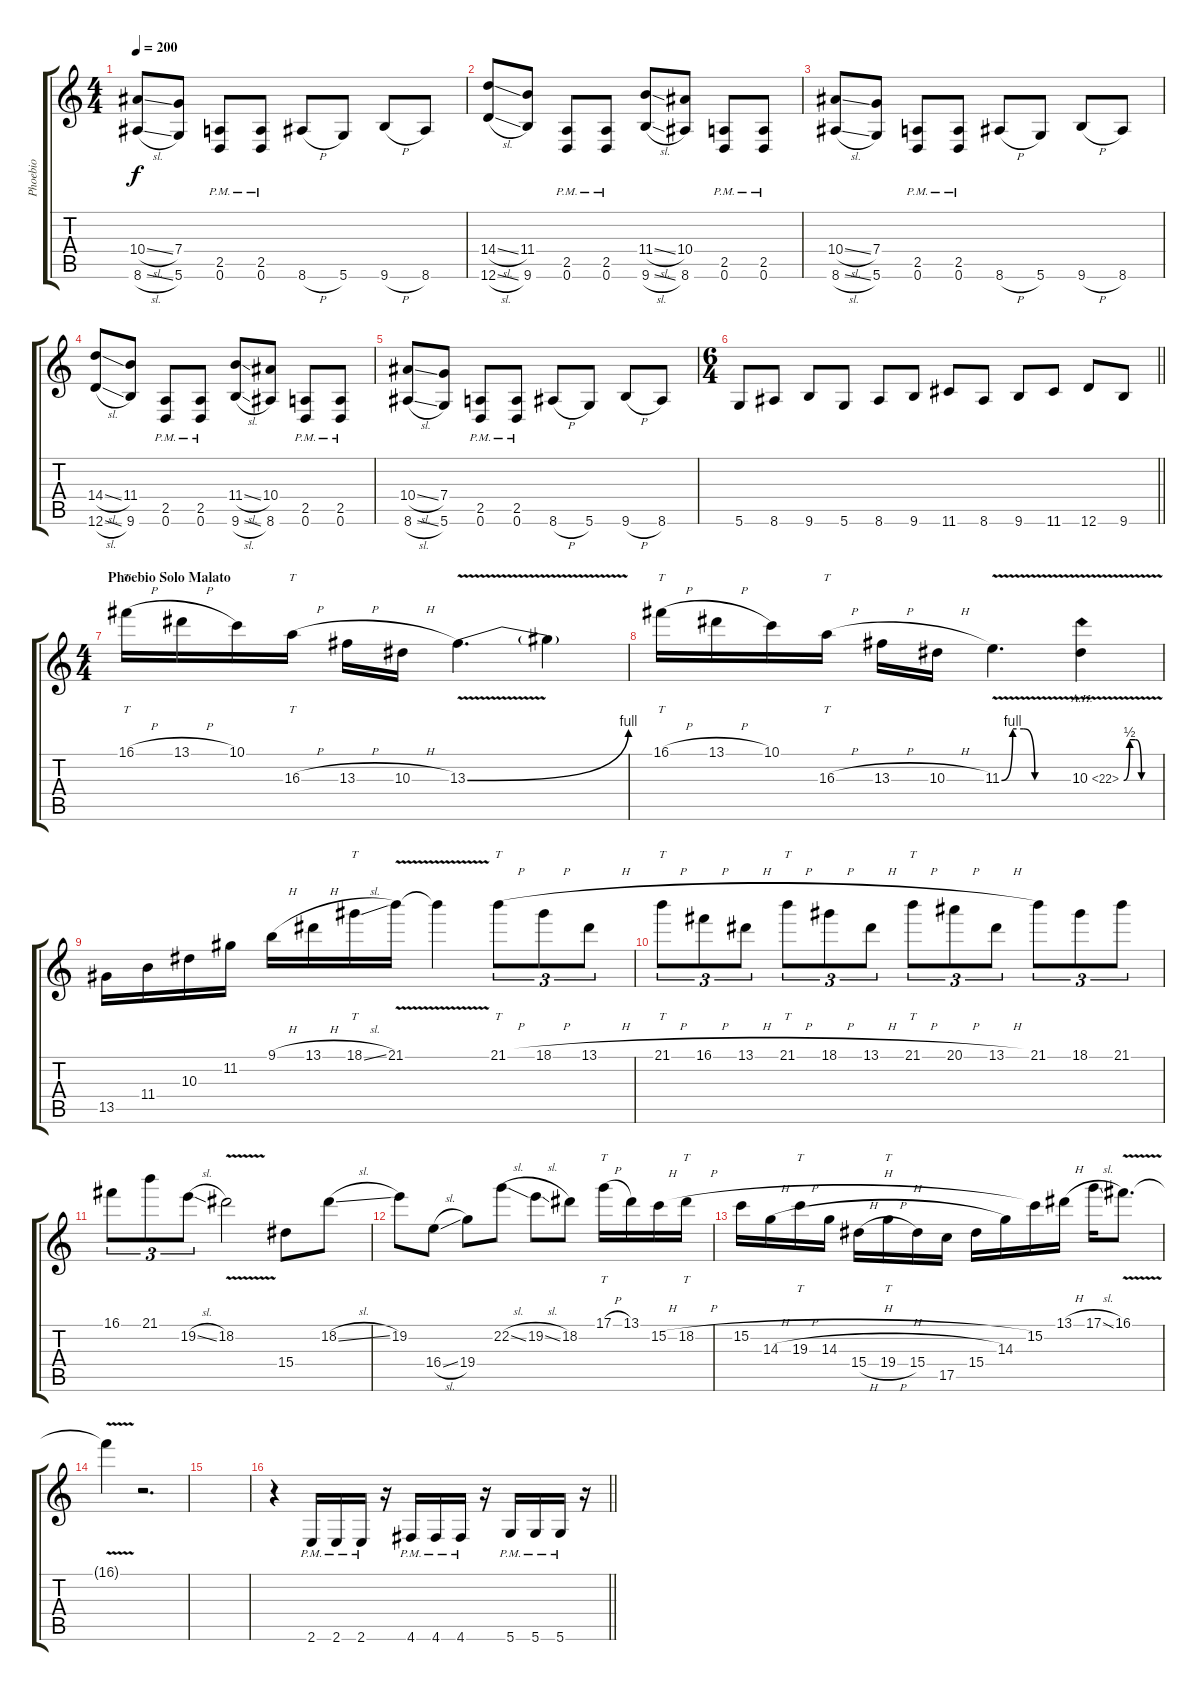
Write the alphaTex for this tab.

\track ("Phoebio" "Phoebio") {instrument distortionguitar}
\staff {score tabs}
\tuning (D4 A3 F3 C3 G2 D2) {hide}
\ts (4 4)
\tempo 200
\clef g2
\ks c
(10.4{sl} 8.6{sl}).8{dy f} (7.4 5.6).8 (2.5{pm} 0.6{pm}).8 (2.5{pm} 0.6{pm}).8 8.6{h}.8 5.6.8 9.6{h}.8 8.6.8 |
(14.4{sl} 12.6{sl}).8 (11.4 9.6).8 (2.5{pm} 0.6{pm}).8 (2.5{pm} 0.6{pm}).8 (11.4{sl} 9.6{sl}).8 (10.4 8.6).8 (2.5{pm} 0.6{pm}).8 (2.5{pm} 0.6{pm}).8 |
(10.4{sl} 8.6{sl}).8 (7.4 5.6).8 (2.5{pm} 0.6{pm}).8 (2.5{pm} 0.6{pm}).8 8.6{h}.8 5.6.8 9.6{h}.8 8.6.8 |
(14.4{sl} 12.6{sl}).8 (11.4 9.6).8 (2.5{pm} 0.6{pm}).8 (2.5{pm} 0.6{pm}).8 (11.4{sl} 9.6{sl}).8 (10.4 8.6).8 (2.5{pm} 0.6{pm}).8 (2.5{pm} 0.6{pm}).8 |
(10.4{sl} 8.6{sl}).8 (7.4 5.6).8 (2.5{pm} 0.6{pm}).8 (2.5{pm} 0.6{pm}).8 8.6{h}.8 5.6.8 9.6{h}.8 8.6.8 |
\ts (6 4)
\barLineRight lightlight
5.6.8 8.6.8 9.6.8 5.6.8 8.6.8 9.6.8 11.6.8 8.6.8 9.6.8 11.6.8 12.6.8 9.6.8 |
\ts (4 4)
\section ("" "Phoebio Solo Malato")
16.1{h}.16{tt} 13.1{h}.16 10.1.16 16.3{h}.16{tt} 13.3{h}.16 10.3{h}.16 13.3{be (bend 0 0 60 4) v}.4{d} 13.3{t}.4 |
16.1{h}.16{tt} 13.1{h}.16 10.1.16 16.3{h}.16{tt} 13.3{h}.16 10.3{h}.16 11.3{be (custom 0 0 10 4 20 4 30 0 60 0) v}.4{d} 10.3{be (custom 0 0 10 2 20 2 30 0 60 0) ah 12 v}.4 |
13.5.16 11.4.16 10.3.16 11.2.16 9.1{h}.16 13.1{h}.16 18.1{sl}.16{tt} 21.1{v}.16 21.1{t}.4 21.1{h}.8{tt tu (3 2)} 18.1{h}.8{tu (3 2)} 13.1{h}.8{tu (3 2)} |
21.1{h}.8{tt tu (3 2)} 16.1{h}.8{tu (3 2)} 13.1{h}.8{tu (3 2)} 21.1{h}.8{tt tu (3 2)} 18.1{h}.8{tu (3 2)} 13.1{h}.8{tu (3 2)} 21.1{h}.8{tt tu (3 2)} 20.1{h}.8{tu (3 2)} 13.1{h}.8{tu (3 2)} 21.1.8{tu (3 2)} 18.1.8{tu (3 2)} 21.1.8{tu (3 2)} |
16.1.8{tu (3 2)} 21.1.8{tu (3 2)} 19.2{sl}.8{tu (3 2)} 18.2{v}.2 15.4.8 18.2{sl}.8 |
19.2.8 16.4{sl}.8 19.4.8 22.2{sl}.8 19.2{sl}.8 18.2.8 17.1{h}.16{tt} 13.1.16 15.2{h}.16 18.2{h}.16{tt} |
15.2{h}.16 14.3{h}.16 19.3{h}.16{tt} 14.3{h}.16 15.4{h}.16 19.4{h}.16{tt} 15.4.16 17.5.16 15.4.16 14.3.16 15.2.16 13.1{h}.16 17.1{sl}.16 16.1{v}.8{d} |
16.1{t}.4 r.2{d} |
|
\barLineRight lightlight
r.4 2.6{pm}.16 2.6{pm}.16 2.6{pm}.16 r.16 4.6{pm}.16 4.6{pm}.16 4.6{pm}.16 r.16 5.6{pm}.16 5.6{pm}.16 5.6{pm}.16 r.16
